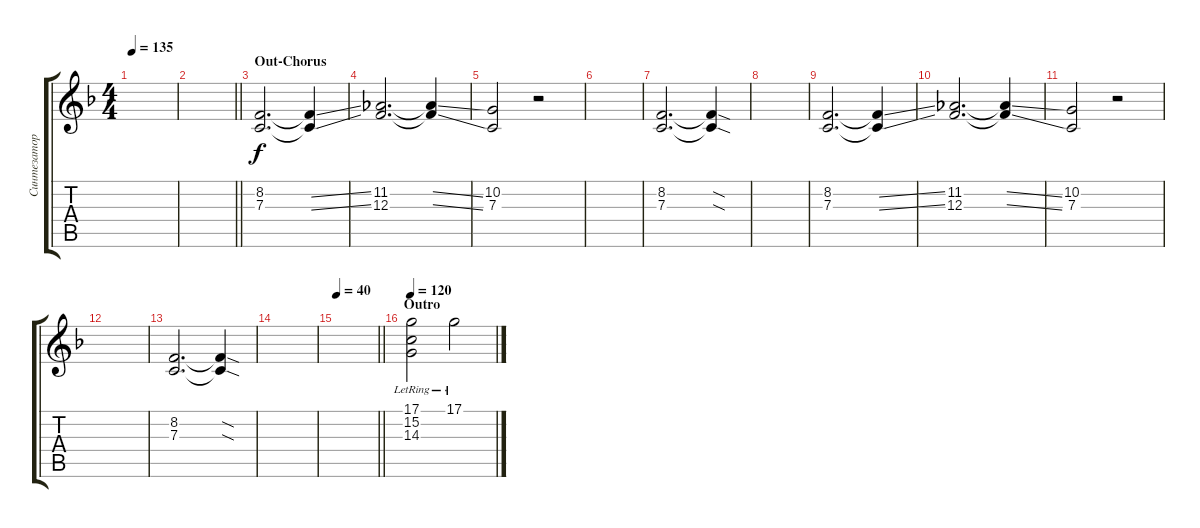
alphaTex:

\track ("Синтезатор 2" "Синтезатор") {instrument acousticgrandpiano}
\staff {score tabs}
\tuning (D4 A3 F3 C3 G2 C2) {hide}
\ts (4 4)
\tempo 135
\clef g2
\ks dminor
|
\barLineRight lightlight
|
\section ("" "Out-Chorus")
(8.2 7.3).2{d volume 10 instrument brasssection} (8.2{ss t} 7.3{ss t}).4 |
(11.2 12.3).2{d} (11.2{ss t} 12.3{ss t}).4 |
(10.2 7.3).2 r.2 |
|
(8.2 7.3).2{d} (8.2{sod t} 7.3{sod t}).4 |
|
(8.2 7.3).2{d volume 10 instrument brasssection} (8.2{ss t} 7.3{ss t}).4 |
(11.2 12.3).2{d} (11.2{ss t} 12.3{ss t}).4 |
(10.2 7.3).2 r.2 |
|
(8.2 7.3).2{d} (8.2{sod t} 7.3{sod t}).4 |
|
\tempo 40
\barLineRight lightlight
|
\section ("" "Outro")
\tempo 120
(17.1{lr} 15.2{lr} 14.3).2 17.1{lr}.2
